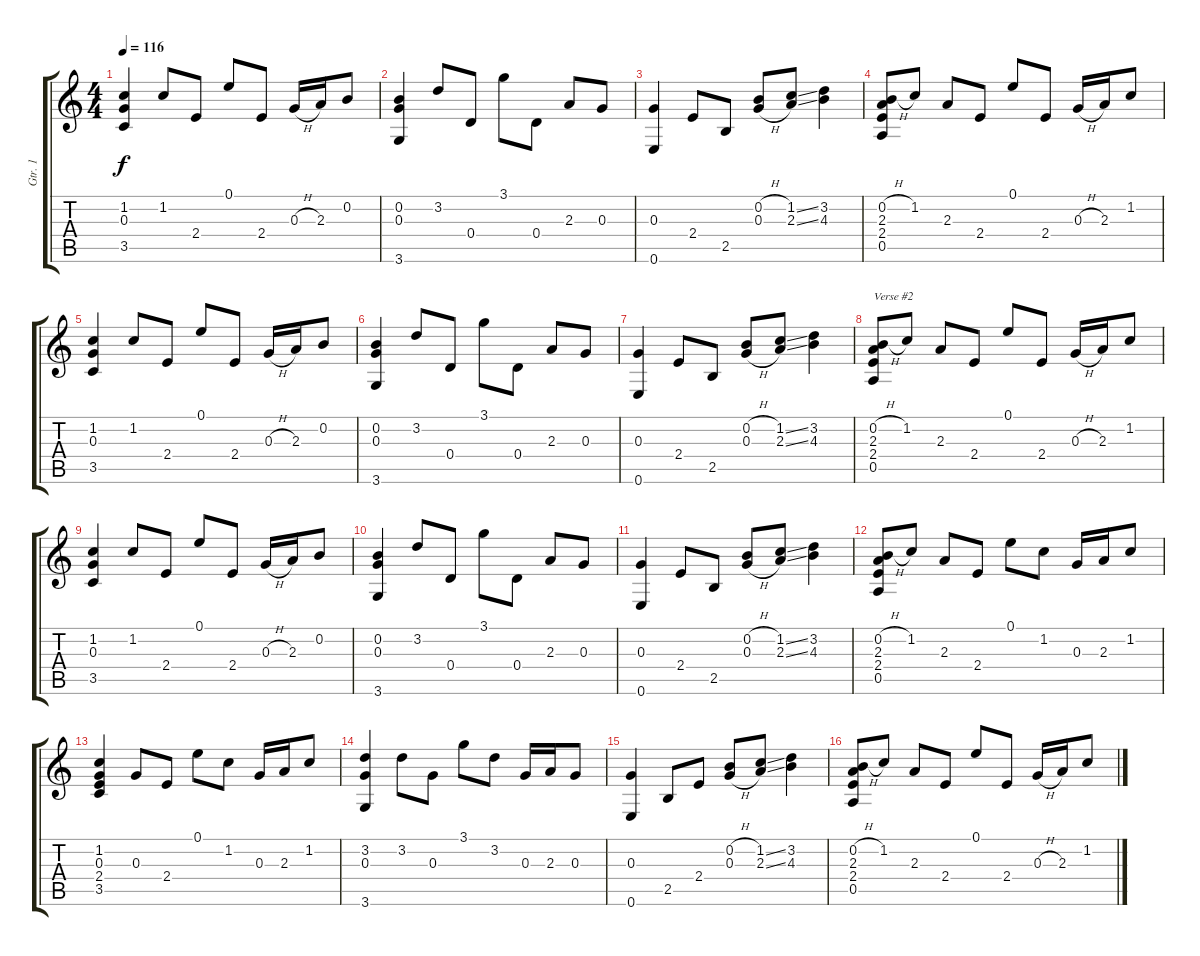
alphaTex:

\track ("Gtr. 1" "Gtr. 1") {instrument acousticguitarsteel}
\staff {score tabs}
\tuning (E4 B3 G3 D3 A2 E2) {hide}
\ts (4 4)
\tempo 116
\clef g2
\ks c
(1.2 0.3 3.5).4{dy f} 1.2.8 2.4.8 0.1.8 2.4.8 0.3{h}.16 2.3.16 0.2.8 |
(0.2 0.3 3.6).4 3.2.8 0.4.8 3.1.8 0.4.8 2.3.8 0.3.8 |
(0.3 0.6).4 2.4.8 2.5.8 (0.2{h} 0.3{h}).8 (1.2{ss} 2.3{ss}).8 (3.2 4.3).4 |
(0.2{h} 2.3 2.4 0.5).8 1.2.8 2.3.8 2.4.8 0.1.8 2.4.8 0.3{h}.16 2.3.16 1.2.8 |
(1.2 0.3 3.5).4 1.2.8 2.4.8 0.1.8 2.4.8 0.3{h}.16 2.3.16 0.2.8 |
(0.2 0.3 3.6).4 3.2.8 0.4.8 3.1.8 0.4.8 2.3.8 0.3.8 |
(0.3 0.6).4 2.4.8 2.5.8 (0.2{h} 0.3{h}).8 (1.2{ss} 2.3{ss}).8 (3.2 4.3).4 |
(0.2{h} 2.3 2.4 0.5).8{txt "Verse #2"} 1.2.8 2.3.8 2.4.8 0.1.8 2.4.8 0.3{h}.16 2.3.16 1.2.8 |
(1.2 0.3 3.5).4 1.2.8 2.4.8 0.1.8 2.4.8 0.3{h}.16 2.3.16 0.2.8 |
(0.2 0.3 3.6).4 3.2.8 0.4.8 3.1.8 0.4.8 2.3.8 0.3.8 |
(0.3 0.6).4 2.4.8 2.5.8 (0.2{h} 0.3{h}).8 (1.2{ss} 2.3{ss}).8 (3.2 4.3).4 |
(0.2{h} 2.3 2.4 0.5).8 1.2.8 2.3.8 2.4.8 0.1.8 1.2.8 0.3.16 2.3.16 1.2.8 |
(1.2 0.3 2.4 3.5).4 0.3.8 2.4.8 0.1.8 1.2.8 0.3.16 2.3.16 1.2.8 |
(3.2 0.3 3.6).4 3.2.8 0.3.8 3.1.8 3.2.8 0.3.16 2.3.16 0.3.8 |
(0.3 0.6).4 2.5.8 2.4.8 (0.2{h} 0.3{h}).8 (1.2{ss} 2.3{ss}).8 (3.2 4.3).4 |
(0.2{h} 2.3 2.4 0.5).8 1.2.8 2.3.8 2.4.8 0.1.8 2.4.8 0.3{h}.16 2.3.16 1.2.8
